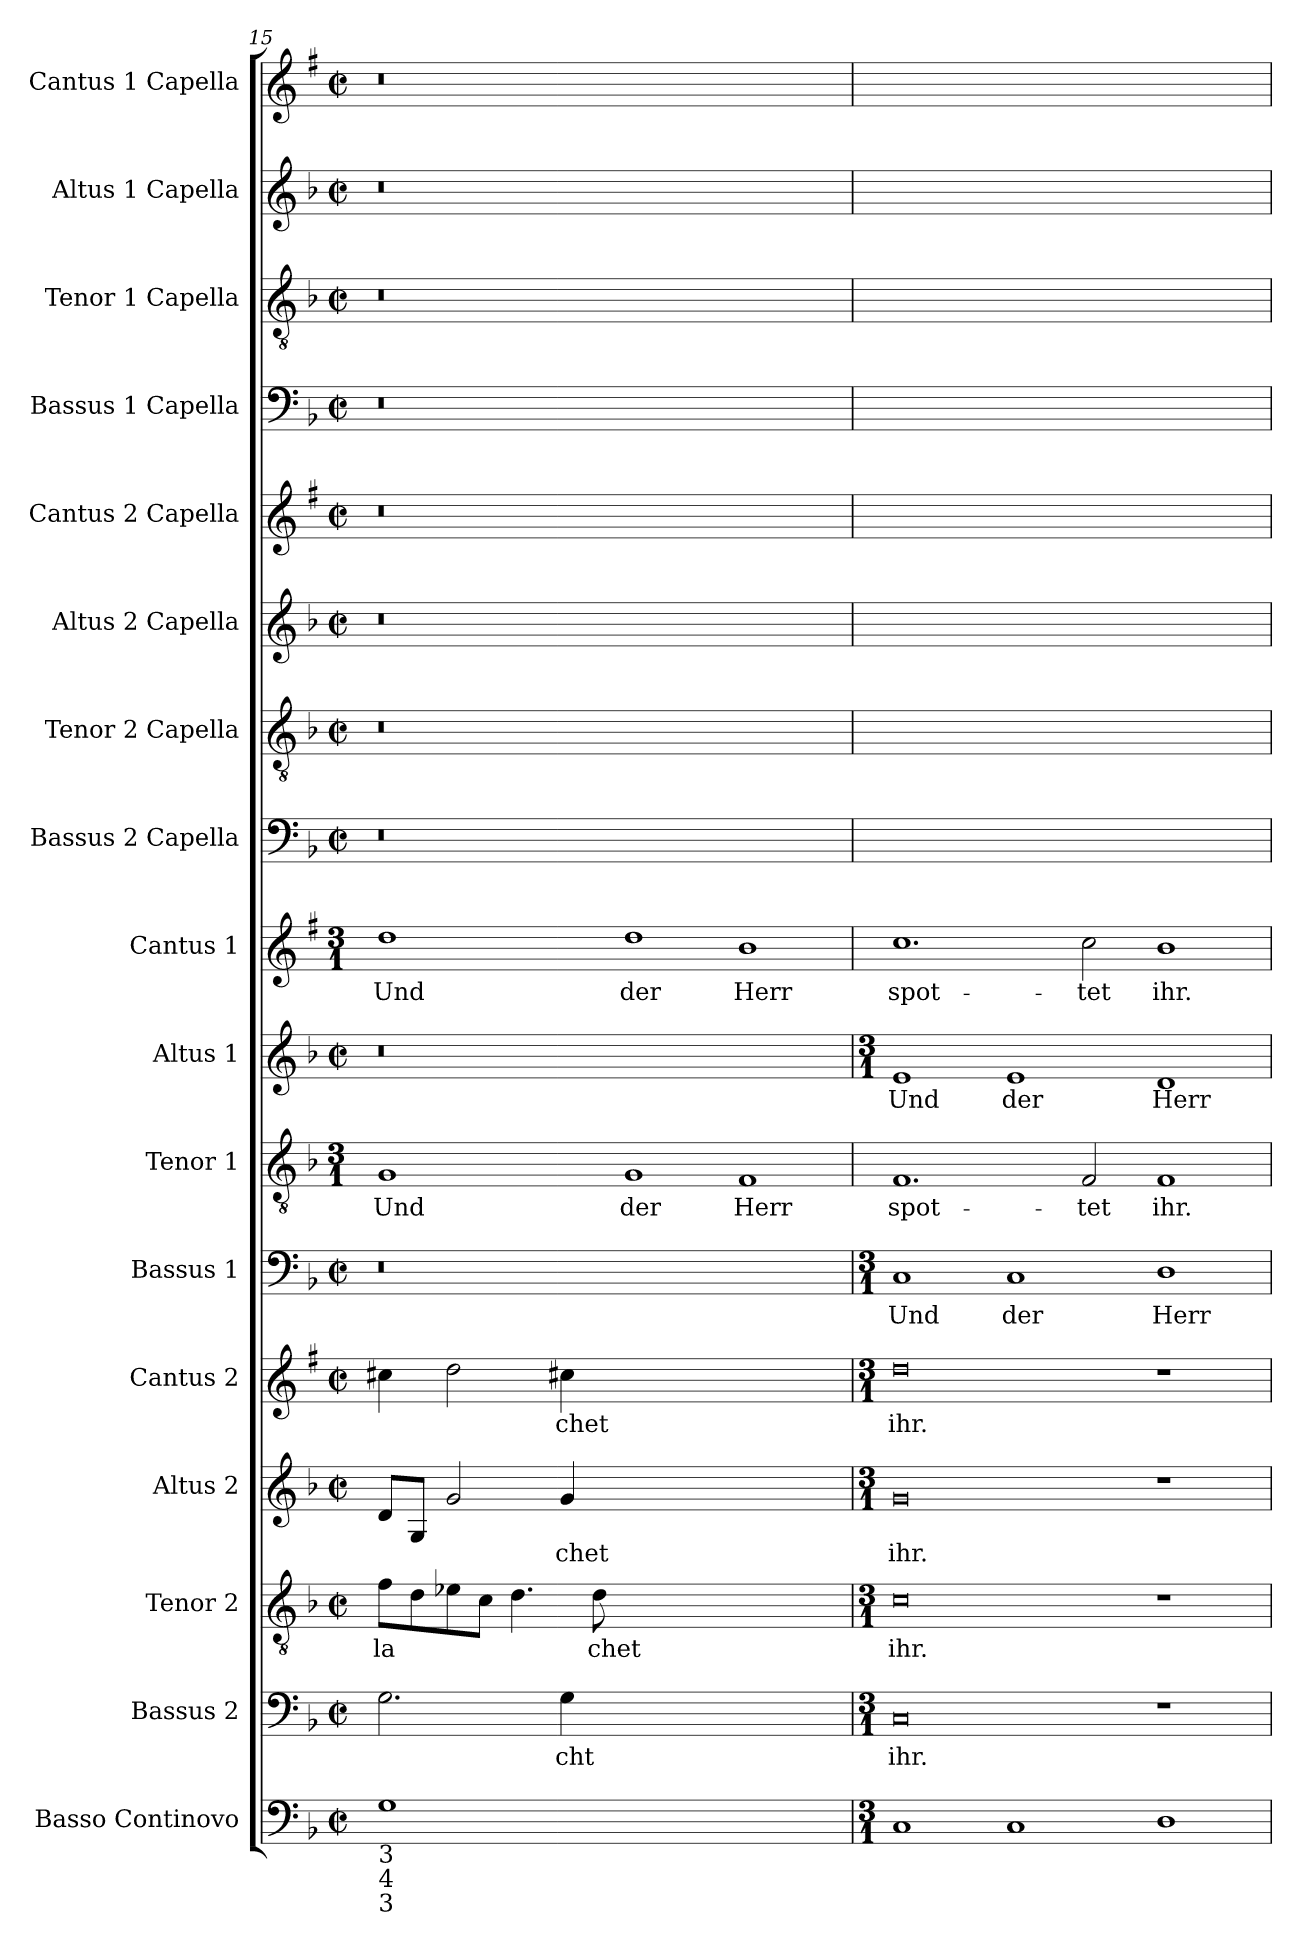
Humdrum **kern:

**kern	**kern	**text	**kern	**text	**kern	**text	**kern	**text	**kern	**text	**kern	**text	**kern	**text	**kern	**text	**kern	**kern	**kern	**kern	**kern	**kern	**kern	**kern
*part17	*part16	*part16	*part15	*part15	*part14	*part14	*part13	*part13	*part12	*part12	*part11	*part11	*part10	*part10	*part9	*part9	*part8	*part7	*part6	*part5	*part4	*part3	*part2	*part1
*staff17	*staff16	*staff16	*staff15	*staff15	*staff14	*staff14	*staff13	*staff13	*staff12	*staff12	*staff11	*staff11	*staff10	*staff10	*staff9	*staff9	*staff8	*staff7	*staff6	*staff5	*staff4	*staff3	*staff2	*staff1
*I"Basso Continovo	*I"Bassus 2	*	*I"Tenor 2	*	*I"Altus 2	*	*I"Cantus 2	*	*I"Bassus 1	*	*I"Tenor 1	*	*I"Altus 1	*	*I"Cantus 1	*	*I"Bassus 2 Capella	*I"Tenor 2 Capella	*I"Altus 2 Capella	*I"Cantus 2 Capella	*I"Bassus 1 Capella	*I"Tenor 1 Capella	*I"Altus 1 Capella	*I"Cantus 1 Capella
*I'BC	*I'B2	*	*I'T2	*	*I'A2	*	*I'C2	*	*I'B1	*	*I'T1	*	*I'A1	*	*I'C1	*	*I'B2C	*I'T2C	*I'A2C	*I'C2C	*I'B1C	*I'T1C	*I'A1C	*I'C1C
*clefF4	*clefF4	*	*clefGv2	*	*clefG2	*	*clefG2	*	*clefF4	*	*clefGv2	*	*clefG2	*	*clefG2	*	*clefF4	*clefGv2	*clefG2	*clefG2	*clefF4	*clefGv2	*clefG2	*clefG2
*	*	*	*	*	*	*	*ITrd1c2	*	*	*	*	*	*	*	*ITrd1c2	*	*	*	*	*ITrd1c2	*	*	*	*ITrd1c2
*k[b-]	*k[b-]	*	*k[b-]	*	*k[b-]	*	*k[b-]	*	*k[b-]	*	*k[b-]	*	*k[b-]	*	*k[b-]	*	*k[b-]	*k[b-]	*k[b-]	*k[b-]	*k[b-]	*k[b-]	*k[b-]	*k[b-]
*F:	*F:	*	*F:	*	*F:	*	*F:	*	*F:	*	*F:	*	*F:	*	*F:	*	*F:	*F:	*F:	*F:	*F:	*F:	*F:	*F:
*M4/2	*M4/2	*	*M4/2	*	*M4/2	*	*M4/2	*	*M4/2	*	*M3/1	*	*M4/2	*	*M3/1	*	*M4/2	*M4/2	*M4/2	*M4/2	*M4/2	*M4/2	*M4/2	*M4/2
*met(c|)	*met(c|)	*	*met(c|)	*	*met(c|)	*	*met(c|)	*	*met(c|)	*	*	*	*met(c|)	*	*	*	*met(c|)	*met(c|)	*met(c|)	*met(c|)	*met(c|)	*met(c|)	*met(c|)	*met(c|)
=15	=15	=15	=15	=15	=15	=15	=15	=15	=15	=15	=15	=15	=15	=15	=15	=15	=15	=15	=15	=15	=15	=15	=15	=15
!LO:TX:b:t=3	!	!	!	!	!	!	!	!	!	!	!	!	!	!	!	!	!	!	!	!	!	!	!	!
!LO:TX:b:t=4	!	!	!	!	!	!	!	!	!	!	!	!	!	!	!	!	!	!	!	!	!	!	!	!
!LO:TX:b:t=3	!	!	!	!	!	!	!	!	!	!	!	!	!	!	!	!	!	!	!	!	!	!	!	!
!	!	!	!	!LO:LY:b	!	!	!	!	!	!	!	!LO:LY:b	!	!	!	!LO:LY:b	!	!	!	!	!	!	!	!
1G	2.G	.	8fL	la	8dL	.	4bn	.	0r	.	1G	Und	0r	.	1cc	Und	0.r	0.r	0.r	0.r	0.r	0.r	0.r	0.r
.	.	.	8d	.	8GJ	.	.	.	.	.	.	.	.	.	.	.	.	.	.	.	.	.	.	.
.	.	.	8e-X	.	2g	.	2cc	.	.	.	.	.	.	.	.	.	.	.	.	.	.	.	.	.
.	.	.	8cJ	.	.	.	.	.	.	.	.	.	.	.	.	.	.	.	.	.	.	.	.	.
.	.	.	4.d	.	.	.	.	.	.	.	.	.	.	.	.	.	.	.	.	.	.	.	.	.
!	!	!LO:LY:b	!	!	!	!LO:LY:b	!	!LO:LY:b	!	!	!	!	!	!	!	!	!	!	!	!	!	!	!	!
.	4G	cht	.	.	4g	chet	4bn	chet	.	.	.	.	.	.	.	.	.	.	.	.	.	.	.	.
!	!	!	!	!LO:LY:b	!	!	!	!	!	!	!	!	!	!	!	!	!	!	!	!	!	!	!	!
.	.	.	8d	chet	.	.	.	.	.	.	.	.	.	.	.	.	.	.	.	.	.	.	.	.
!	!	!	!	!	!	!	!	!	!	!	!	!LO:LY:b	!	!	!	!LO:LY:b	!	!	!	!	!	!	!	!
0ryy	0ryy	.	0ryy	.	0ryy	.	0ryy	.	.	.	1G	der	.	.	1cc	der	.	.	.	.	.	.	.	.
!	!	!	!	!	!	!	!	!	!	!	!	!LO:LY:b	!	!	!	!LO:LY:b	!	!	!	!	!	!	!	!
.	.	.	.	.	.	.	.	.	1ryy	.	1F	Herr	1ryy	.	1a	Herr	.	.	.	.	.	.	.	.
=16	=16	=16	=16	=16	=16	=16	=16	=16	=16	=16	=16	=16	=16	=16	=16	=16	=16	=16	=16	=16	=16	=16	=16	=16
*M3/1	*M3/1	*	*M3/1	*	*M3/1	*	*M3/1	*	*M3/1	*	*	*	*M3/1	*	*	*	*	*	*	*	*	*	*	*
!	!	!LO:LY:b	!	!LO:LY:b	!	!LO:LY:b	!	!LO:LY:b	!	!LO:LY:b	!	!LO:LY:b	!	!LO:LY:b	!	!LO:LY:b	!	!	!	!	!	!	!	!
1C	0C	ihr.	0c	ihr.	0g	ihr.	0cc	ihr.	1C	Und	1.F	spot-	1e	Und	1.b-	spot-	0.r	0.r	0.r	0.r	0.r	0.r	0.r	0.r
!	!	!	!	!	!	!	!	!	!	!LO:LY:b	!	!	!	!LO:LY:b	!	!	!	!	!	!	!	!	!	!
1C	.	.	.	.	.	.	.	.	1C	der	.	.	1e	der	.	.	.	.	.	.	.	.	.	.
!	!	!	!	!	!	!	!	!	!	!	!	!LO:LY:b	!	!	!	!LO:LY:b	!	!	!	!	!	!	!	!
.	.	.	.	.	.	.	.	.	.	.	2F	-tet	.	.	2b-	-tet	.	.	.	.	.	.	.	.
!	!	!	!	!	!	!	!	!	!	!LO:LY:b	!	!LO:LY:b	!	!LO:LY:b	!	!LO:LY:b	!	!	!	!	!	!	!	!
1D	1r	.	1r	.	1r	.	1r	.	1D	Herr	1F	ihr.	1d	Herr	1a	ihr.	.	.	.	.	.	.	.	.
=	=	=	=	=	=	=	=	=	=	=	=	=	=	=	=	=	=	=	=	=	=	=	=	=
*-	*-	*-	*-	*-	*-	*-	*-	*-	*-	*-	*-	*-	*-	*-	*-	*-	*-	*-	*-	*-	*-	*-	*-	*-
